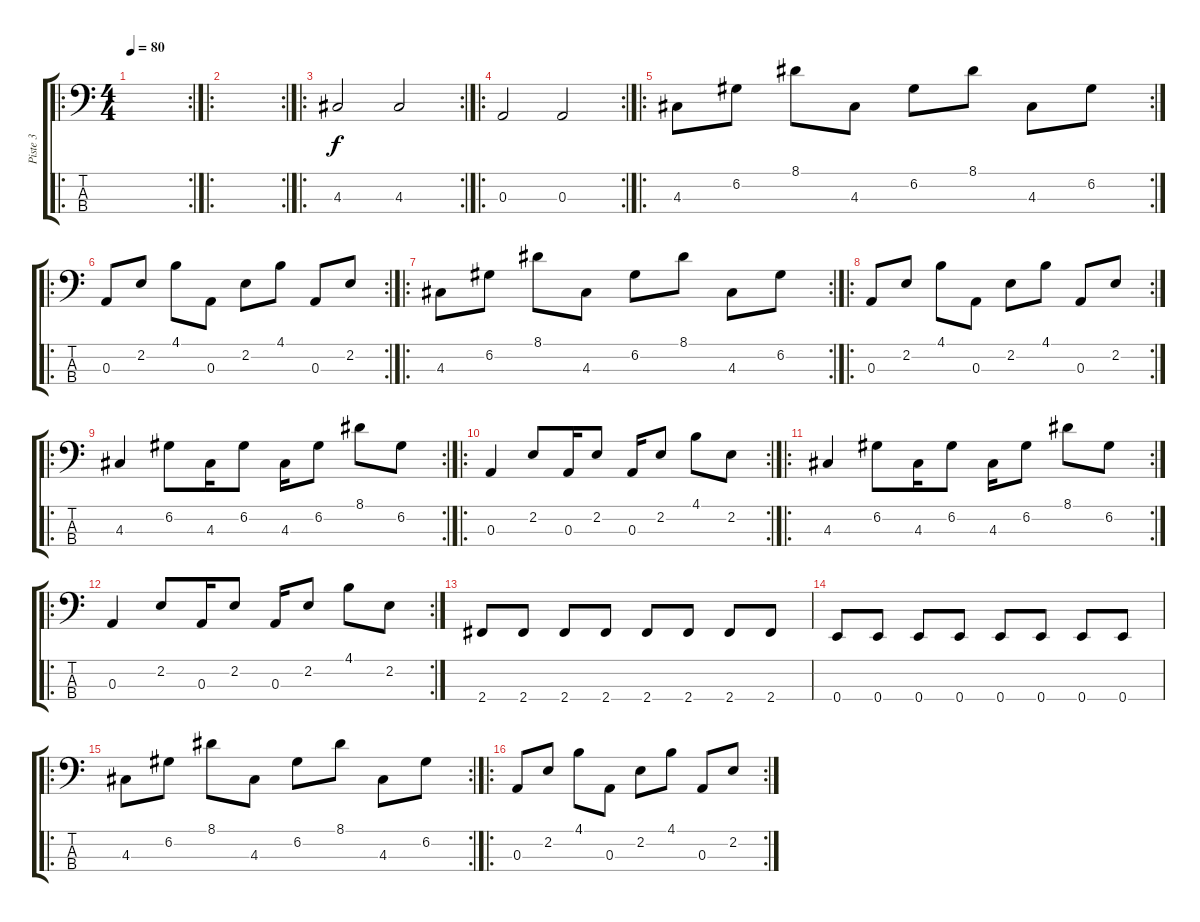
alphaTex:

\track ("Piste 3" "Piste 3") {instrument electricbassfinger}
\staff {score tabs}
\tuning (G2 D2 A1 E1) {hide}
\ro
\rc 2
\ts (4 4)
\tempo 80
\clef f4
\ks c
|
\ro
\rc 2
|
\ro
\rc 2
4.3.2 4.3.2 |
\ro
\rc 2
0.3.2 0.3.2 |
\ro
\rc 2
4.3.8 6.2.8 8.1.8 4.3.8 6.2.8 8.1.8 4.3.8 6.2.8 |
\ro
\rc 2
0.3.8 2.2.8 4.1.8 0.3.8 2.2.8 4.1.8 0.3.8 2.2.8 |
\ro
\rc 2
4.3.8 6.2.8 8.1.8 4.3.8 6.2.8 8.1.8 4.3.8 6.2.8 |
\ro
\rc 2
0.3.8 2.2.8 4.1.8 0.3.8 2.2.8 4.1.8 0.3.8 2.2.8 |
\ro
\rc 2
4.3.4 6.2.8 4.3.16 6.2.8 4.3.16 6.2.8 8.1.8 6.2.8 |
\ro
\rc 2
0.3.4 2.2.8 0.3.16 2.2.8 0.3.16 2.2.8 4.1.8 2.2.8 |
\ro
\rc 2
4.3.4 6.2.8 4.3.16 6.2.8 4.3.16 6.2.8 8.1.8 6.2.8 |
\ro
\rc 2
0.3.4 2.2.8 0.3.16 2.2.8 0.3.16 2.2.8 4.1.8 2.2.8 |
2.4.8 2.4.8 2.4.8 2.4.8 2.4.8 2.4.8 2.4.8 2.4.8 |
0.4.8 0.4.8 0.4.8 0.4.8 0.4.8 0.4.8 0.4.8 0.4.8 |
\ro
\rc 2
4.3.8 6.2.8 8.1.8 4.3.8 6.2.8 8.1.8 4.3.8 6.2.8 |
\ro
\rc 2
0.3.8 2.2.8 4.1.8 0.3.8 2.2.8 4.1.8 0.3.8 2.2.8
